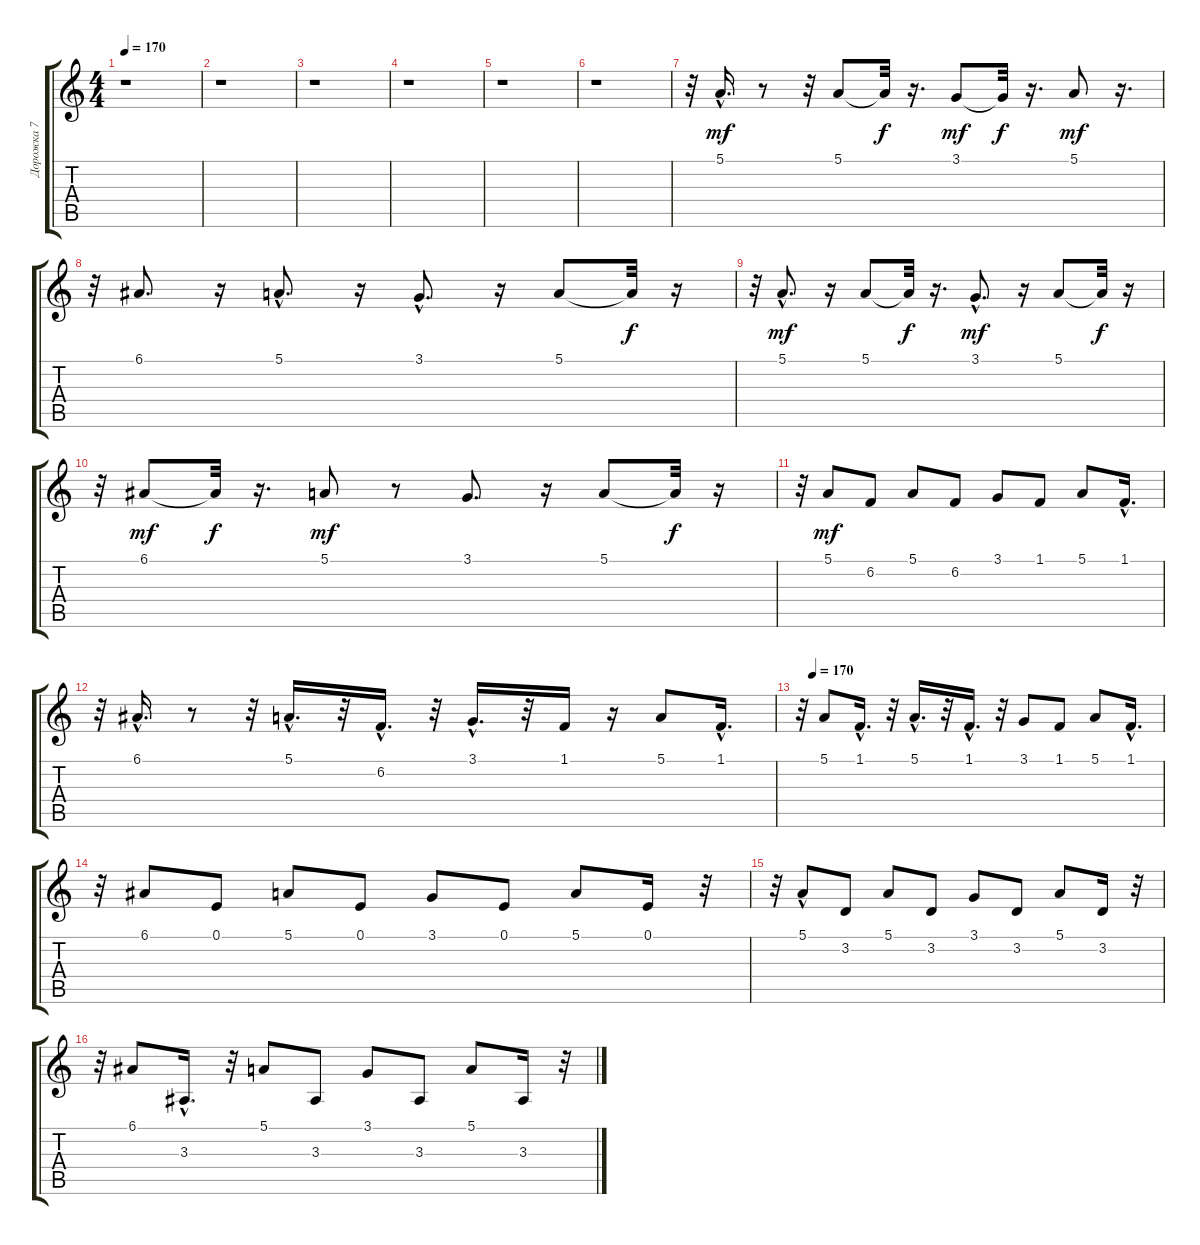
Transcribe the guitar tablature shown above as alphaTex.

\track ("Дорожка 7" "Дорожка 7") {instrument marimba}
\staff {score tabs}
\tuning (E4 B3 G3 D3 A2 E2) {hide}
\ts (4 4)
\tempo 170
\clef g2
\ks c
r.1{dy mf} |
r.1 |
r.1 |
r.1 |
r.1 |
r.1 |
r.32 5.1{hac}.16{d} r.8 r.32 5.1.8 5.1{t}.32{dy f} r.16{d} 3.1.8{dy mf} 3.1{t}.32{dy f} r.16{d} 5.1.8{dy mf} r.16{d} |
r.32 6.1.8{d} r.16 5.1{hac}.8{d} r.16 3.1{hac}.8{d} r.16 5.1.8 5.1{t}.32{dy f} r.16 |
r.32 5.1{hac}.8{d dy mf} r.16 5.1.8 5.1{t}.32{dy f} r.16{d} 3.1{hac}.8{d dy mf} r.16 5.1.8 5.1{t}.32{dy f} r.16 |
r.32 6.1.8{dy mf} 6.1{t}.32{dy f} r.16{d} 5.1.8{dy mf} r.8 3.1.8{d} r.16 5.1.8 5.1{t}.32{dy f} r.16 |
r.32 5.1.8{dy mf} 6.2.8 5.1.8 6.2.8 3.1.8 1.1.8 5.1.8 1.1{hac}.16{d} |
r.32 6.1{hac}.16{d} r.8 r.32 5.1{hac}.16{d} r.32 6.2{hac}.16{d} r.32 3.1{hac}.16{d} r.32 1.1.16 r.16 5.1.8 1.1{hac}.16{d} |
\tempo (170 0.03125)
r.32 5.1.8 1.1{hac}.16{d} r.32 5.1{hac}.16{d} r.32 1.1{hac}.16{d} r.32 3.1.8 1.1.8 5.1.8 1.1{hac}.16{d} |
r.32 6.1.8 0.1.8 5.1.8 0.1.8 3.1.8 0.1.8 5.1.8 0.1.16 r.32 |
r.32 5.1{hac}.8 3.2.8 5.1.8 3.2.8 3.1.8 3.2.8 5.1.8 3.2.16 r.32 |
r.32 6.1.8 3.3{hac}.16{d} r.32 5.1.8 3.3.8 3.1.8 3.3.8 5.1.8 3.3.16 r.32
